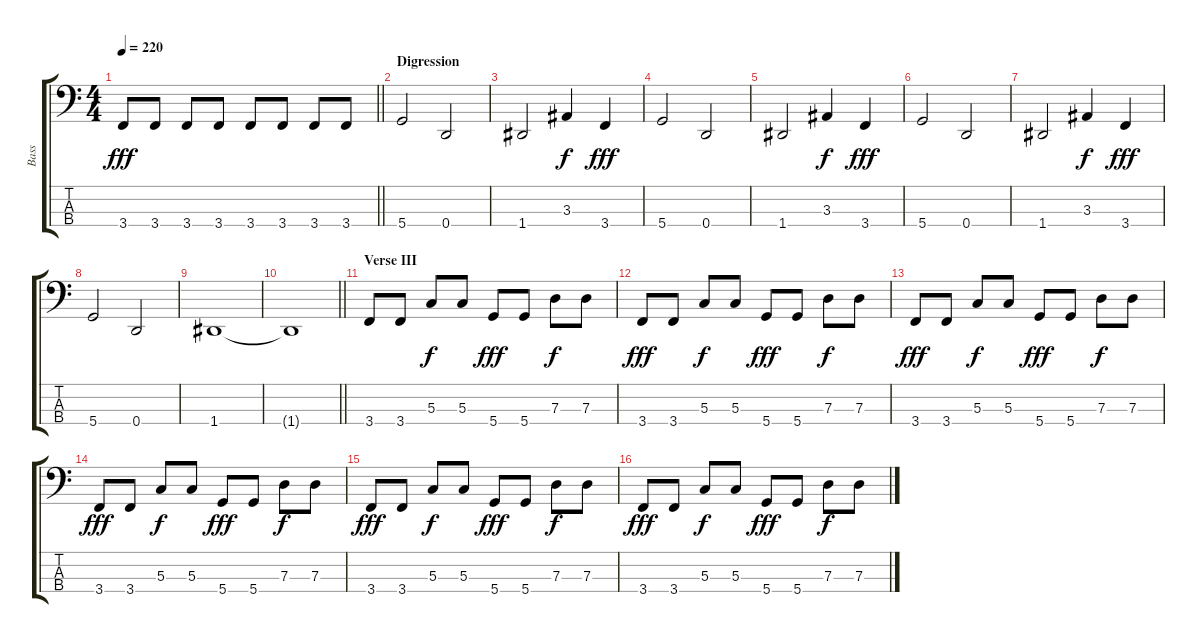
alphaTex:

\track ("Bass" "Bass") {instrument electricbasspick}
\staff {score tabs}
\tuning (F2 C2 G1 D1) {hide}
\ts (4 4)
\tempo 220
\clef f4
\barLineRight lightlight
\ks c
3.4.8{dy fff} 3.4.8 3.4.8 3.4.8 3.4.8 3.4.8 3.4.8 3.4.8 |
\section ("" "Digression")
5.4.2 0.4.2 |
1.4.2 3.3.4{dy f} 3.4.4{dy fff} |
5.4.2 0.4.2 |
1.4.2 3.3.4{dy f} 3.4.4{dy fff} |
5.4.2 0.4.2 |
1.4.2 3.3.4{dy f} 3.4.4{dy fff} |
5.4.2 0.4.2 |
1.4.1 |
\barLineRight lightlight
1.4{t}.1 |
\section ("" "Verse III")
3.4.8 3.4.8 5.3.8{dy f} 5.3.8 5.4.8{dy fff} 5.4.8 7.3.8{dy f} 7.3.8 |
3.4.8{dy fff} 3.4.8 5.3.8{dy f} 5.3.8 5.4.8{dy fff} 5.4.8 7.3.8{dy f} 7.3.8 |
3.4.8{dy fff} 3.4.8 5.3.8{dy f} 5.3.8 5.4.8{dy fff} 5.4.8 7.3.8{dy f} 7.3.8 |
3.4.8{dy fff} 3.4.8 5.3.8{dy f} 5.3.8 5.4.8{dy fff} 5.4.8 7.3.8{dy f} 7.3.8 |
3.4.8{dy fff} 3.4.8 5.3.8{dy f} 5.3.8 5.4.8{dy fff} 5.4.8 7.3.8{dy f} 7.3.8 |
3.4.8{dy fff} 3.4.8 5.3.8{dy f} 5.3.8 5.4.8{dy fff} 5.4.8 7.3.8{dy f} 7.3.8
